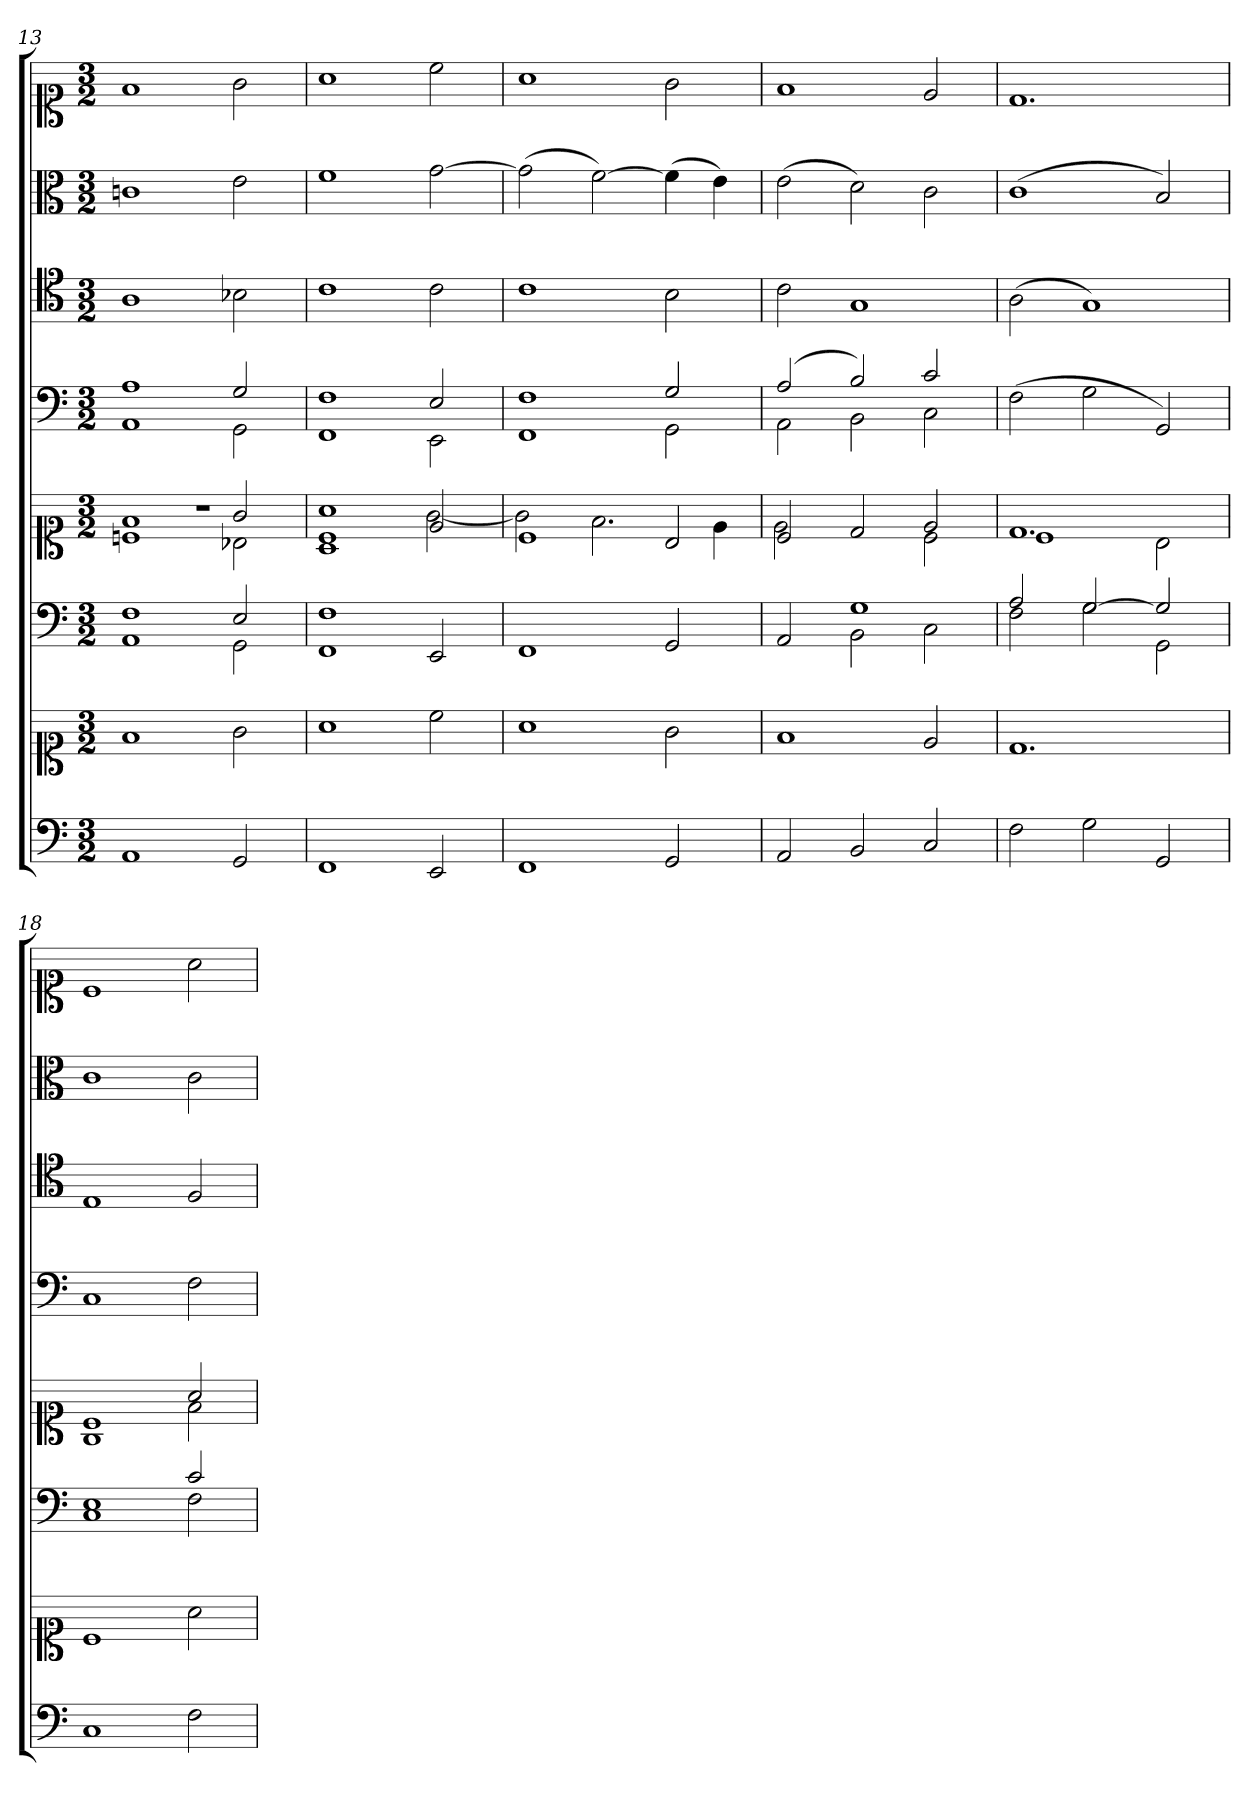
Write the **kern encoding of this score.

**kern	**kern	**kern	**kern	**kern	**kern	**kern	**kern
*part6	*part6	*part5	*part5	*part4	*part3	*part2	*part1
*staff8	*staff7	*staff6	*staff5	*staff4	*staff3	*staff2	*staff1
*clefF4	*clefC1	*clefF4	*clefC1	*clefF4	*clefC4	*clefC3	*clefC1
*k[]	*k[]	*k[]	*k[]	*k[]	*k[]	*k[]	*k[]
*M3/2	*M3/2	*M3/2	*M3/2	*M3/2	*M3/2	*M3/2	*M3/2
=13	=13	=13	=13	=13	=13	=13	=13
*	*	*^	*^	*^	*	*	*
*	*	*	*	*	*^	*	*	*	*	*
1AA	1f	1F	1AA	1f	1cn	1.r	1A	1AA	1A	1cn	1f
2GG	2g	2E	2GG	2g	2B-X	.	2G	2GG	2B-X	2e	2g
=14	=14	=14	=14	=14	=14	=14	=14	=14	=14	=14	=14
1FF	1a	1F	1FF	1a	1c	1A\	1F	1FF	1c	1f	1a
2EE	2cc	2ryy	2EE	2e	[2g	2ryy	2E	2EE	2c	[2g	2cc
*	*	*v	*v	*	*	*	*	*	*	*	*
*	*	*	*	*v	*v	*	*	*	*	*
=15	=15	=15	=15	=15	=15	=15	=15	=15	=15
1FF	1a	1FF	1c	2g]	1F	1FF	1c	(2g]	1a
.	.	.	.	2.f	.	.	.	[2f)	.
2GG	2g	2GG	2B	.	2G	2GG	2B	(4f]	2g
.	.	.	.	4e	.	.	.	4e)	.
=16	=16	=16	=16	=16	=16	=16	=16	=16	=16
*	*	*^	*	*	*	*	*	*	*
2AA	1f	2ryy	2AA	2c	2e	(2A	2AA	2c	(2e	1f
2BB	.	1G	2BB	2ryy	2d	2B)	2BB	1G	2d)	.
2C	2e	.	2C	2e	2c	2c	2C	.	2c	2e
*	*	*	*	*	*	*v	*v	*	*	*
=17	=17	=17	=17	=17	=17	=17	=17	=17	=17
2F	1.d	2A	2F	1.d	1c	(2F	(2A	(1c	1.d
2G	.	[2G	2G	.	.	2G	1G)	.	.
2GG	.	2G]	2GG	.	2B	2GG)	.	2B)	.
=18	=18	=18	=18	=18	=18	=18	=18	=18	=18
1C	1c	1E	1C	1c	1G	1C	1E	1c	1c
2F	2a	2c	2F	2a	2f	2F	2F	2c	2a
*	*	*v	*v	*	*	*	*	*	*
*	*	*	*v	*v	*	*	*	*
=	=	=	=	=	=	=	=
*-	*-	*-	*-	*-	*-	*-	*-
